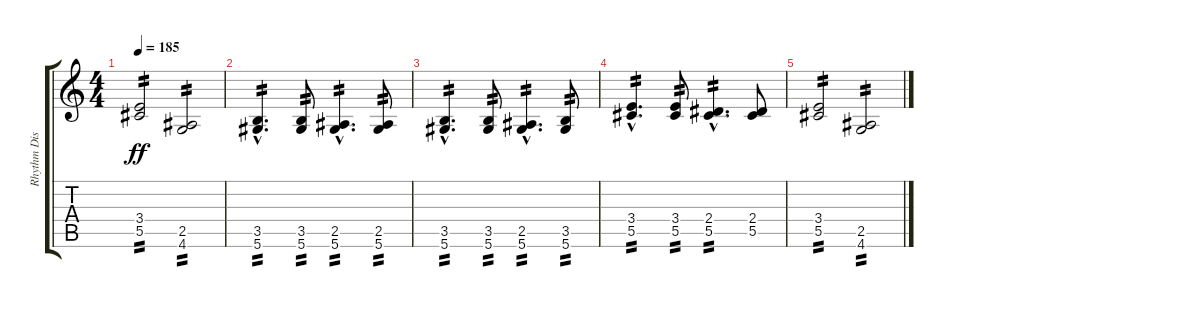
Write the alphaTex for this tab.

\track ("Rhythm Distortion" "Rhythm Dis") {instrument distortionguitar}
\staff {score tabs}
\tuning (Eb4 Bb3 Gb3 Db3 Ab2 Eb2) {hide}
\ts (4 4)
\tempo 185
\clef g2
\ks c
(3.4 5.5).2{tp 2 dy ff} (2.5 4.6).2{tp 2} |
(3.5{hac} 5.6{hac}).4{d tp 2 volume 8} (3.5 5.6).8{tp 2} (2.5{hac} 5.6{hac}).4{d tp 2} (2.5 5.6).8{tp 2} |
(3.5{hac} 5.6{hac}).4{d tp 2 volume 6} (3.5 5.6).8{tp 2} (2.5{hac} 5.6{hac}).4{d tp 2} (3.5 5.6).8{tp 2} |
(3.4{hac} 5.5{hac}).4{d tp 2 volume 4} (3.4 5.5).8{tp 2} (2.4{hac} 5.5{hac}).4{d tp 2} (2.4 5.5).8 |
(3.4 5.5).2{tp 2 volume 2} (2.5 4.6).2{tp 2 volume 0}
